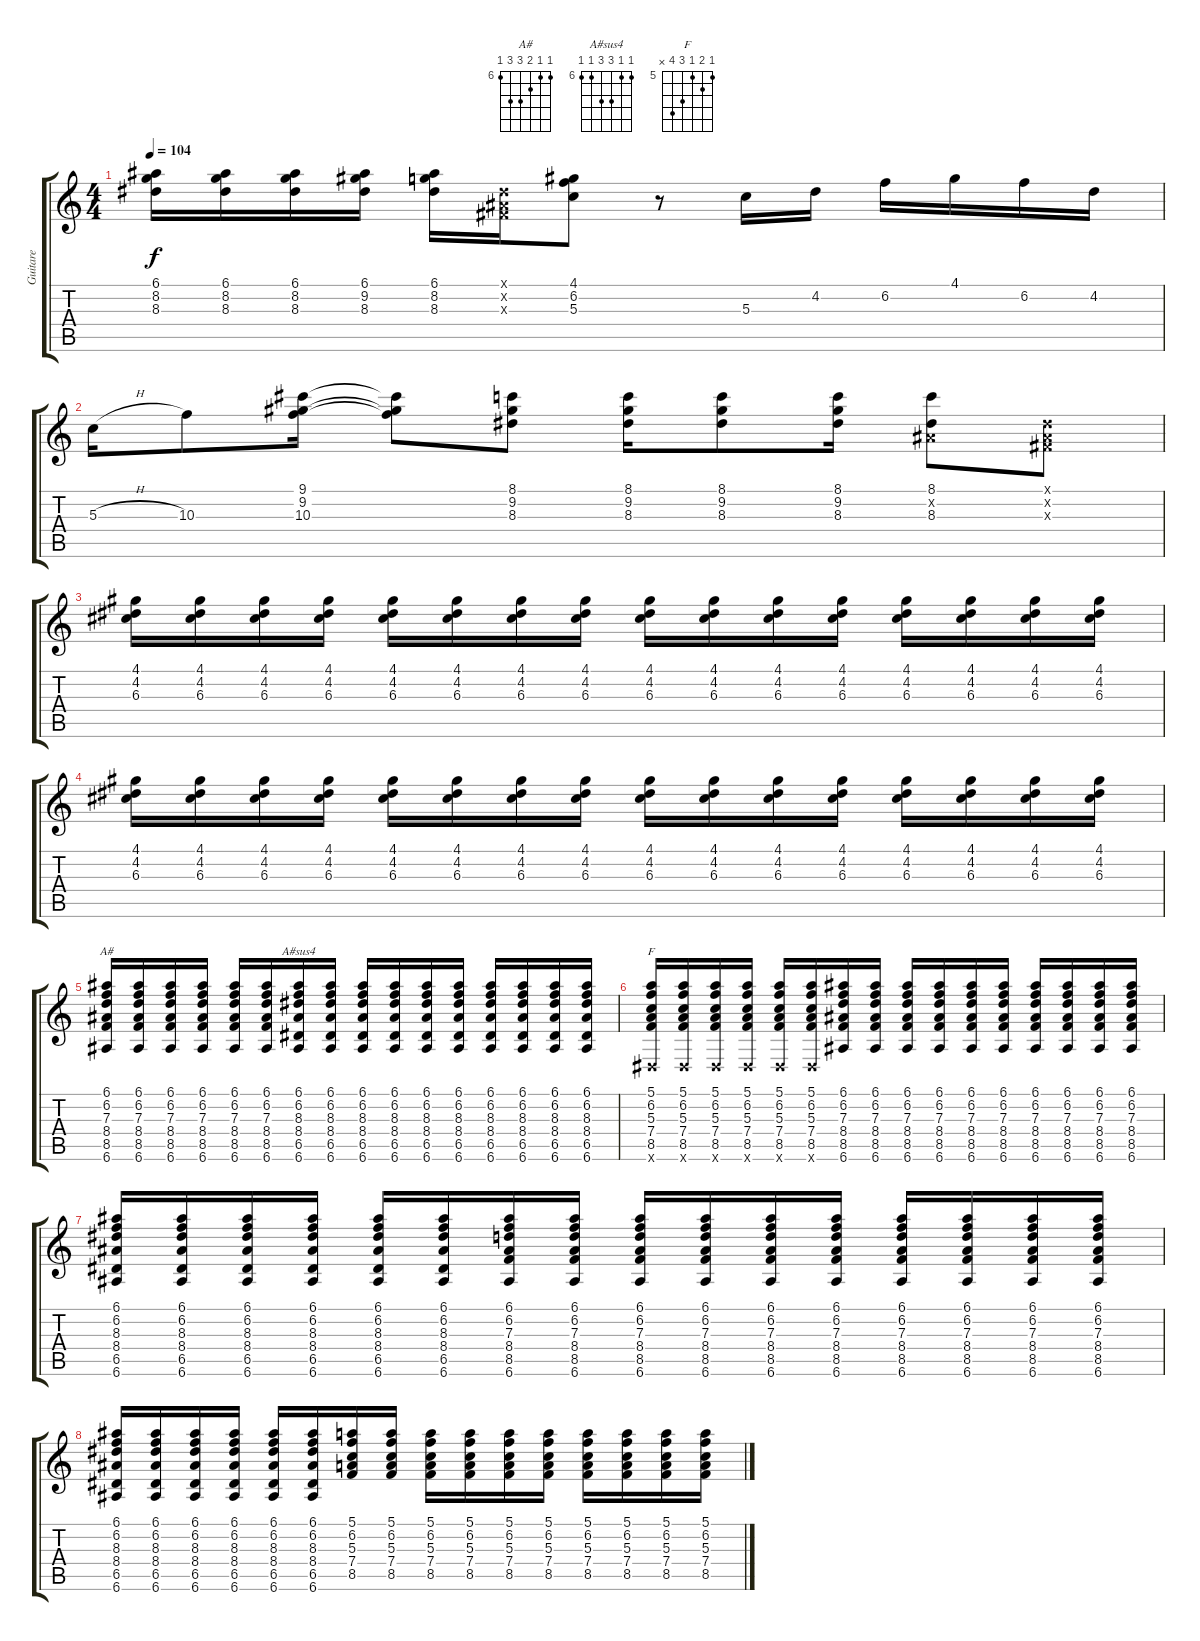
\track ("Guitare" "Guitare") {instrument acousticguitarnylon}
\staff {score tabs}
\tuning (E4 B3 G3 D3 A2 E2) {hide}
\chord ("A#" 6 6 7 8 8 6) {firstfret 6}
\chord ("A#sus4" 6 6 8 8 6 6) {firstfret 6}
\chord ("F" 5 6 5 7 8 x) {firstfret 5}
\ts (4 4)
\tempo 104
\clef g2
\ks c
(6.1 8.2 8.3).16{dy f} (6.1 8.2 8.3).16 (6.1 8.2 8.3).16 (6.1 9.2 8.3).16 (6.1 8.2 8.3).16 (-1.1{x} -1.2{x} -1.3{x}).16 (4.1 6.2 5.3).8 r.8 5.3.16 4.2.16 6.2.16 4.1.16 6.2.16 4.2.16 |
5.3{h}.16 10.3.8 (9.1 9.2 10.3).16 (9.1{t} 9.2{t} 10.3{t}).8 (8.1 9.2 8.3).8 (8.1 9.2 8.3).16 (8.1 9.2 8.3).8 (8.1 9.2 8.3).16 (8.1 -1.2{x} 8.3).8 (-1.1{x} -1.2{x} -1.3{x}).8 |
(4.1 4.2 6.3).16 (4.1 4.2 6.3).16 (4.1 4.2 6.3).16 (4.1 4.2 6.3).16 (4.1 4.2 6.3).16 (4.1 4.2 6.3).16 (4.1 4.2 6.3).16 (4.1 4.2 6.3).16 (4.1 4.2 6.3).16 (4.1 4.2 6.3).16 (4.1 4.2 6.3).16 (4.1 4.2 6.3).16 (4.1 4.2 6.3).16 (4.1 4.2 6.3).16 (4.1 4.2 6.3).16 (4.1 4.2 6.3).16 |
(4.1 4.2 6.3).16 (4.1 4.2 6.3).16 (4.1 4.2 6.3).16 (4.1 4.2 6.3).16 (4.1 4.2 6.3).16 (4.1 4.2 6.3).16 (4.1 4.2 6.3).16 (4.1 4.2 6.3).16 (4.1 4.2 6.3).16 (4.1 4.2 6.3).16 (4.1 4.2 6.3).16 (4.1 4.2 6.3).16 (4.1 4.2 6.3).16 (4.1 4.2 6.3).16 (4.1 4.2 6.3).16 (4.1 4.2 6.3).16 |
(6.1 6.2 7.3 8.4 8.5 6.6).16{ch "A#"} (6.1 6.2 7.3 8.4 8.5 6.6).16 (6.1 6.2 7.3 8.4 8.5 6.6).16 (6.1 6.2 7.3 8.4 8.5 6.6).16 (6.1 6.2 7.3 8.4 8.5 6.6).16 (6.1 6.2 7.3 8.4 8.5 6.6).16 (6.1 6.2 8.3 8.4 6.5 6.6).16{ch "A#sus4"} (6.1 6.2 8.3 8.4 6.5 6.6).16 (6.1 6.2 8.3 8.4 6.5 6.6).16 (6.1 6.2 8.3 8.4 6.5 6.6).16 (6.1 6.2 8.3 8.4 6.5 6.6).16 (6.1 6.2 8.3 8.4 6.5 6.6).16 (6.1 6.2 8.3 8.4 6.5 6.6).16 (6.1 6.2 8.3 8.4 6.5 6.6).16 (6.1 6.2 8.3 8.4 6.5 6.6).16 (6.1 6.2 8.3 8.4 6.5 6.6).16 |
(5.1 6.2 5.3 7.4 8.5 -1.6{x}).16{ch "F"} (5.1 6.2 5.3 7.4 8.5 -1.6{x}).16 (5.1 6.2 5.3 7.4 8.5 -1.6{x}).16 (5.1 6.2 5.3 7.4 8.5 -1.6{x}).16 (5.1 6.2 5.3 7.4 8.5 -1.6{x}).16 (5.1 6.2 5.3 7.4 8.5 -1.6{x}).16 (6.1 6.2 7.3 8.4 8.5 6.6).16 (6.1 6.2 7.3 8.4 8.5 6.6).16 (6.1 6.2 7.3 8.4 8.5 6.6).16 (6.1 6.2 7.3 8.4 8.5 6.6).16 (6.1 6.2 7.3 8.4 8.5 6.6).16 (6.1 6.2 7.3 8.4 8.5 6.6).16 (6.1 6.2 7.3 8.4 8.5 6.6).16 (6.1 6.2 7.3 8.4 8.5 6.6).16 (6.1 6.2 7.3 8.4 8.5 6.6).16 (6.1 6.2 7.3 8.4 8.5 6.6).16 |
(6.1 6.2 8.3 8.4 6.5 6.6).16 (6.1 6.2 8.3 8.4 6.5 6.6).16 (6.1 6.2 8.3 8.4 6.5 6.6).16 (6.1 6.2 8.3 8.4 6.5 6.6).16 (6.1 6.2 8.3 8.4 6.5 6.6).16 (6.1 6.2 8.3 8.4 6.5 6.6).16 (6.1 6.2 7.3 8.4 8.5 6.6).16 (6.1 6.2 7.3 8.4 8.5 6.6).16 (6.1 6.2 7.3 8.4 8.5 6.6).16 (6.1 6.2 7.3 8.4 8.5 6.6).16 (6.1 6.2 7.3 8.4 8.5 6.6).16 (6.1 6.2 7.3 8.4 8.5 6.6).16 (6.1 6.2 7.3 8.4 8.5 6.6).16 (6.1 6.2 7.3 8.4 8.5 6.6).16 (6.1 6.2 7.3 8.4 8.5 6.6).16 (6.1 6.2 7.3 8.4 8.5 6.6).16 |
(6.1 6.2 8.3 8.4 6.5 6.6).16 (6.1 6.2 8.3 8.4 6.5 6.6).16 (6.1 6.2 8.3 8.4 6.5 6.6).16 (6.1 6.2 8.3 8.4 6.5 6.6).16 (6.1 6.2 8.3 8.4 6.5 6.6).16 (6.1 6.2 8.3 8.4 6.5 6.6).16 (5.1 6.2 5.3 7.4 8.5).16 (5.1 6.2 5.3 7.4 8.5).16 (5.1 6.2 5.3 7.4 8.5).16 (5.1 6.2 5.3 7.4 8.5).16 (5.1 6.2 5.3 7.4 8.5).16 (5.1 6.2 5.3 7.4 8.5).16 (5.1 6.2 5.3 7.4 8.5).16 (5.1 6.2 5.3 7.4 8.5).16 (5.1 6.2 5.3 7.4 8.5).16 (5.1 6.2 5.3 7.4 8.5).16
